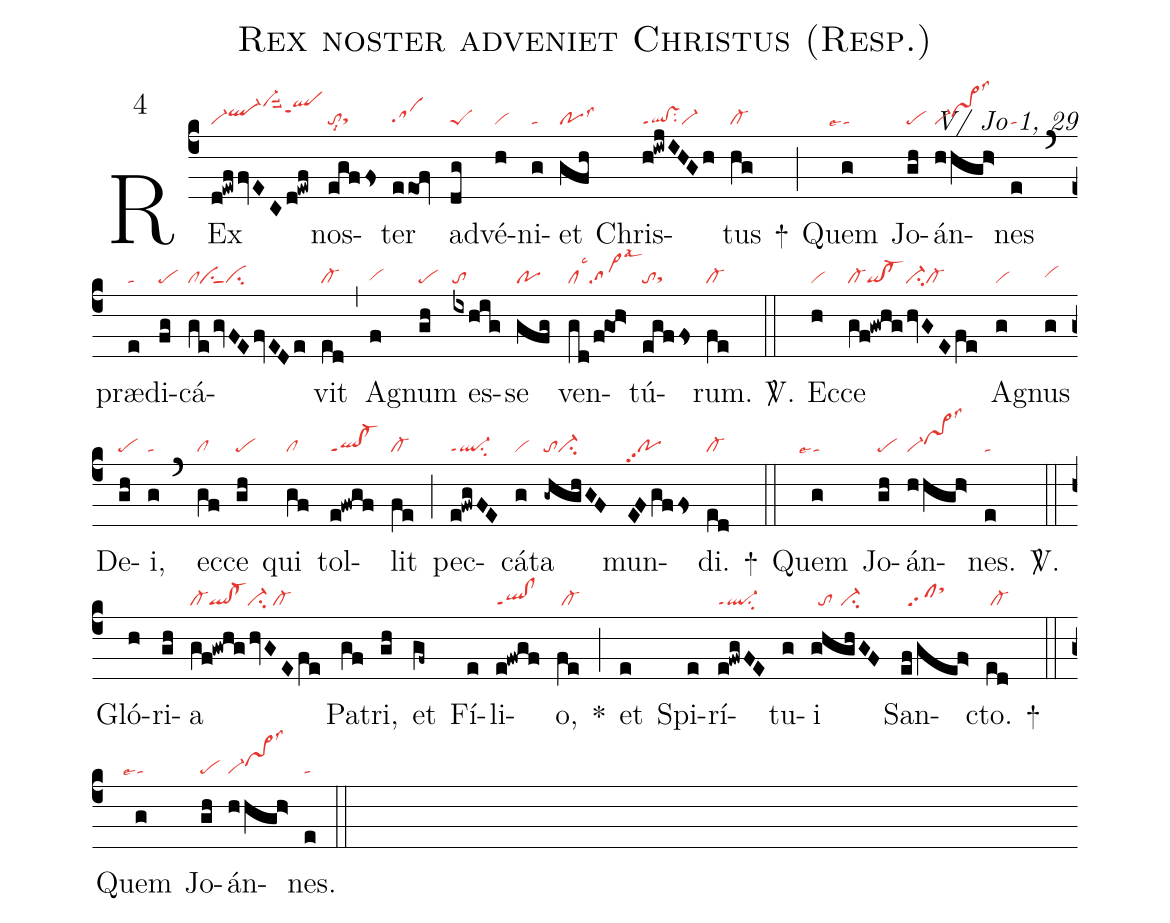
name:Rex noster adveniet Christus (Resp.);
mode:4;
commentary:V/ Jo 1, 29;
nabc-lines:1;
%%
(c4)
REx(d!ewffvEC/d!ewf|vi-ql-hivi-hlsuu2qlhjppt1) nos(egffs|tolsi8sthg)ter(eeof|sahg) ad(dg|peS)vé(h|vi)ni(g|ta)et(gfh|polss3) Chris(h!iwjIHGh|ql!vsppt1su2vi-)tus(hg|cl-) +(;)
Quem(g|```talse4) Jo(gh|pe)án(hhgh>|vi-vs>hilss3)nes(e|ta) (`)
præ(e|ta)di(fg|pe)cá(ge/gvFEfvEDe|clvisu1sut1ci)vit(ed|cl-) (,)
A(f|vihg)gnum(gh|pe) es(ixhig|to)se(gfg|po) ven(gd/f!go!h>|cllsc3sa>lsal3)tú(egffs|tosthg)rum.(fe|cl-) <sp>V/</sp>.(::)
Ec(h|vi)ce(gf!gwhg/hvGEfe|cl-qi!cl-ci-cl-) A(g|vi)gnus(g|vihh) De(gh|pe)i,(g|ta) (`)
ec(gf|cl)ce(gh|pe) qui(gf|cl) tol(e!fwgf|ql!cl-ppt1)lit(fe|cl-) (;)
pec(e!fwgFE|ql-ppt1su2)cá(g|vi)ta(-ghghGF|toci-) mun(EFgffs|popp2)di.(ed|cl-) +(::)
Quem(g|```talse4) Jo(gh|pe)án(hhgh>|vi-vs>hilss3)nes.(e|ta) <sp>V/</sp>.(::)
Gló(h)ri(gh)a(gf!gwhghvGEfe|cl-ql!cl-ci-/cl-) Pa(gf)tri,(gh)
et(gf~) Fí(e)li(e!fwgf|ql!clppt1)o,(fe|/cl-) *(;)
et(e) Spi(e)rí(e!fwgFE|ql-ppt1su2)tu(g)i(ghghGF|//to//ci-) San(ef/gef>|//sfsthk)cto.(ed|/cl-) +(::)
Quem(g|```talse4) Jo(gh|pe)án(hhgh>|vi-vs>hilss3)nes.(e|ta) (::)
